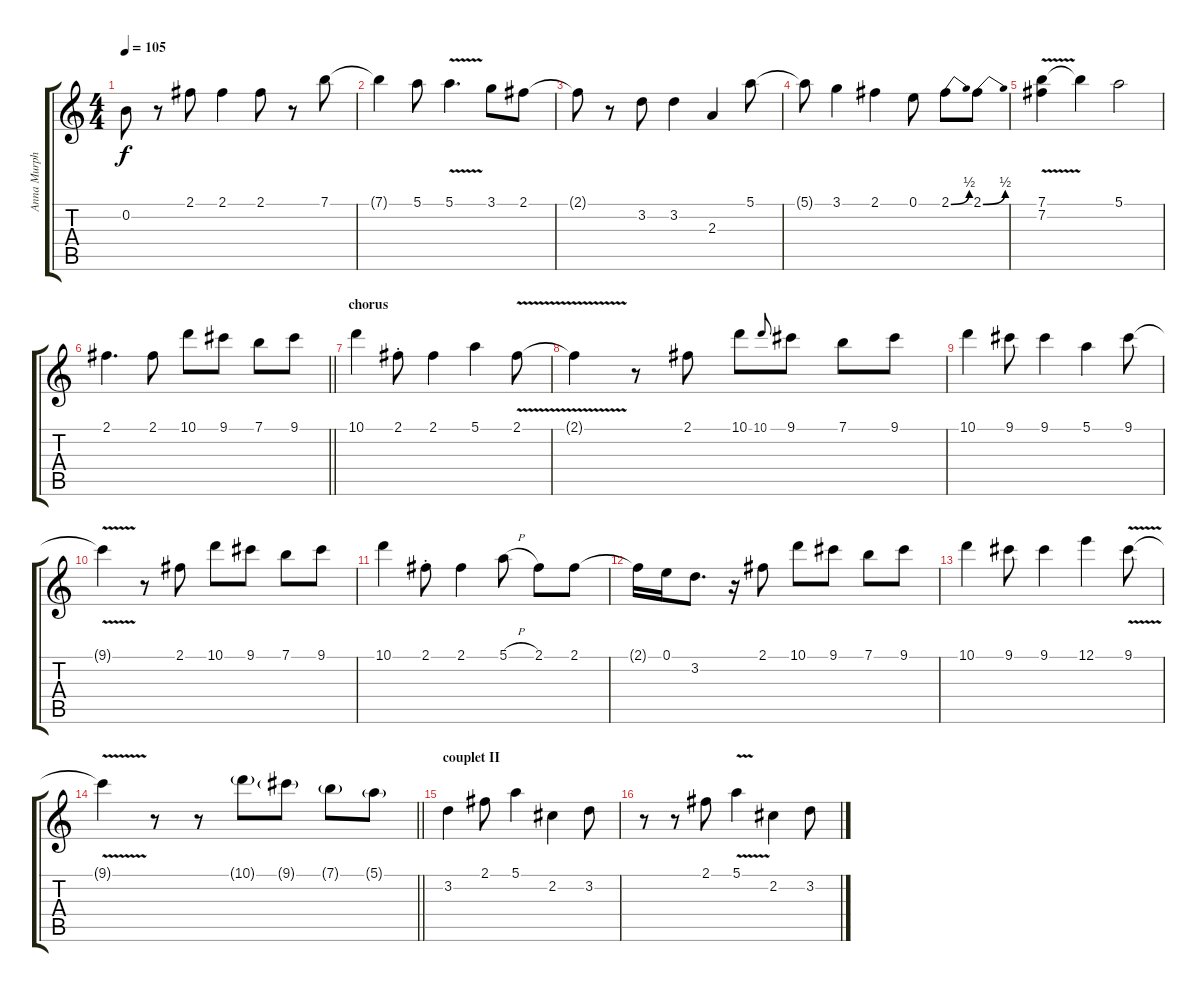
\track ("Anna Murphy" "Anna Murph") {instrument overdrivenguitar}
\staff {score tabs}
\tuning (E4 B3 G3 D3 A2 E2) {hide}
\ts (4 4)
\tempo 105
\clef g2
\ks c
0.2{t}.8{dy f} r.8 2.1.8 2.1.4 2.1.8 r.8 7.1.8 |
7.1{t}.4 5.1.8 5.1{v}.4{d} 3.1.8 2.1.8 |
2.1{t}.8 r.8 3.2.8 3.2.4 2.3.4 5.1.8 |
5.1{t}.8 3.1.4 2.1.4 0.1.8 2.1{be (bend 0 0 60 2)}.8 2.1{be (bend 0 0 60 2)}.8 |
(7.1 7.2{v}).4 7.1{t}.4 5.1.2 |
\barLineRight lightlight
2.1.4{d} 2.1.8 10.1.8 9.1.8 7.1.8 9.1.8 |
\section ("" "chorus")
10.1.4 2.1{st}.8 2.1.4 5.1.4 2.1{v}.8 |
2.1{t}.4 r.8 2.1.8 10.1.8 10.1.8{gr onbeat} 9.1.8 7.1.8 9.1.8 |
10.1.4 9.1.8 9.1.4 5.1.4 9.1.8 |
9.1{v t}.4 r.8 2.1.8 10.1.8 9.1.8 7.1.8 9.1.8 |
10.1.4 2.1{st}.8 2.1.4 5.1{h}.8 2.1.8 2.1.8 |
2.1{t}.16 0.1.16 3.2.8{d} r.16 2.1.8 10.1.8 9.1.8 7.1.8 9.1.8 |
10.1.4 9.1.8 9.1.4 12.1.4 9.1{v}.8 |
\barLineRight lightlight
9.1{t}.4 r.8 r.8 10.1{g}.8 9.1{g}.8 7.1{g}.8 5.1{g}.8 |
\section ("" "couplet II")
3.2.4 2.1.8 5.1.4 2.2.4 3.2.8 |
r.8 r.8 2.1.8 5.1{v}.4 2.2.4 3.2.8
